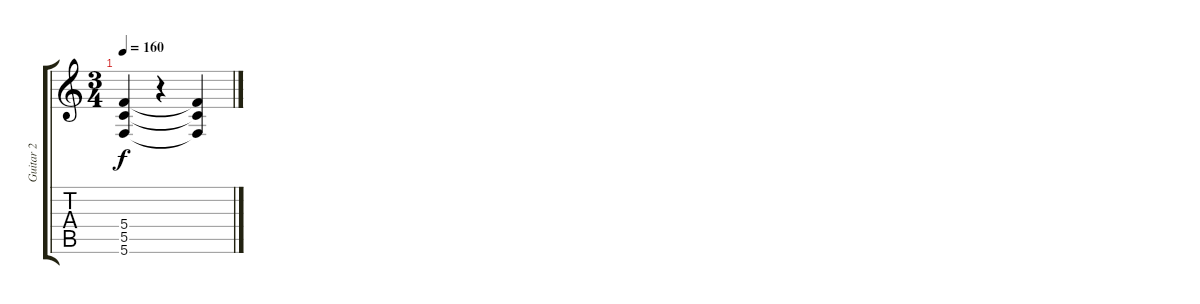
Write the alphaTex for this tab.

\track ("Guitar 2" "Guitar 2") {instrument distortionguitar}
\staff {score tabs}
\tuning (E4 C4 G3 C3 G2 C2) {hide}
\ts (3 4)
\tempo 160
\clef g2
\ks c
(5.4 5.5 5.6).4{dy f} r.4 (5.4{t} 5.5{t} 5.6{t}).4
